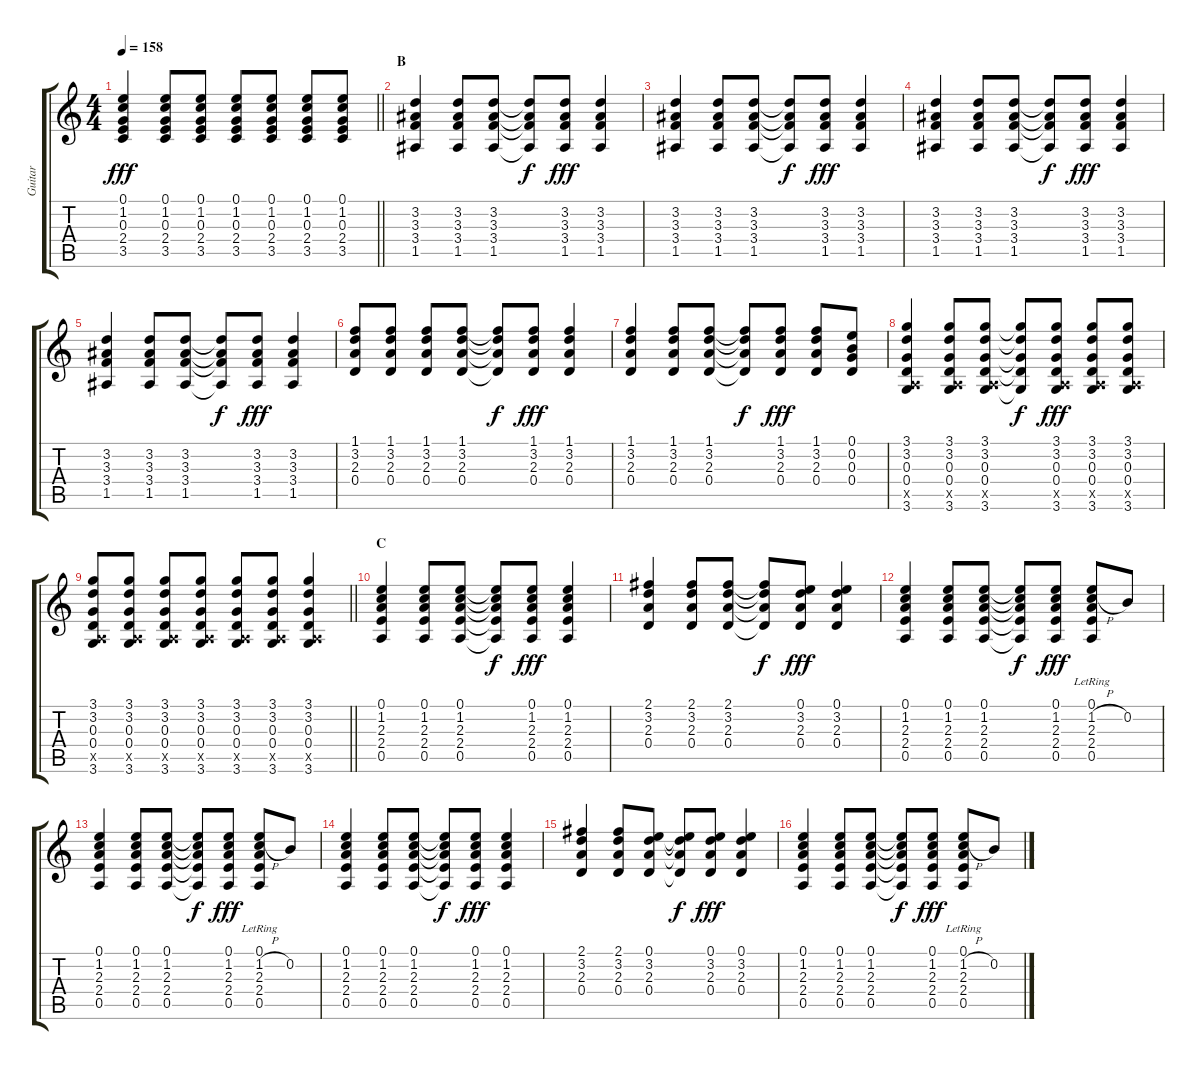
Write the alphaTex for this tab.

\track ("Guitar" "Guitar") {instrument acousticguitarsteel}
\staff {score tabs}
\tuning (E4 B3 G3 D3 A2 E2) {hide}
\ts (4 4)
\tempo 158
\clef g2
\barLineRight lightlight
\ks c
(0.1 1.2 0.3 2.4 3.5).4{dy fff} (0.1 1.2 0.3 2.4 3.5).8 (0.1 1.2 0.3 2.4 3.5).8 (0.1 1.2 0.3 2.4 3.5).8 (0.1 1.2 0.3 2.4 3.5).8 (0.1 1.2 0.3 2.4 3.5).8 (0.1 1.2 0.3 2.4 3.5).8 |
\section ("" "B")
(3.2 3.3 3.4 1.5).4 (3.2 3.3 3.4 1.5).8 (3.2 3.3 3.4 1.5).8 (3.2{t} 3.3{t} 3.4{t} 1.5{t}).8{dy f} (3.2 3.3 3.4 1.5).8{dy fff} (3.2 3.3 3.4 1.5).4 |
(3.2 3.3 3.4 1.5).4 (3.2 3.3 3.4 1.5).8 (3.2 3.3 3.4 1.5).8 (3.2{t} 3.3{t} 3.4{t} 1.5{t}).8{dy f} (3.2 3.3 3.4 1.5).8{dy fff} (3.2 3.3 3.4 1.5).4 |
(3.2 3.3 3.4 1.5).4 (3.2 3.3 3.4 1.5).8 (3.2 3.3 3.4 1.5).8 (3.2{t} 3.3{t} 3.4{t} 1.5{t}).8{dy f} (3.2 3.3 3.4 1.5).8{dy fff} (3.2 3.3 3.4 1.5).4 |
(3.2 3.3 3.4 1.5).4 (3.2 3.3 3.4 1.5).8 (3.2 3.3 3.4 1.5).8 (3.2{t} 3.3{t} 3.4{t} 1.5{t}).8{dy f} (3.2 3.3 3.4 1.5).8{dy fff} (3.2 3.3 3.4 1.5).4 |
(1.1 3.2 2.3 0.4).8 (1.1 3.2 2.3 0.4).8 (1.1 3.2 2.3 0.4).8 (1.1 3.2 2.3 0.4).8 (1.1{t} 3.2{t} 2.3{t} 0.4{t}).8{dy f} (1.1 3.2 2.3 0.4).8{dy fff} (1.1 3.2 2.3 0.4).4 |
(1.1 3.2 2.3 0.4).4 (1.1 3.2 2.3 0.4).8 (1.1 3.2 2.3 0.4).8 (1.1{t} 3.2{t} 2.3{t} 0.4{t}).8{dy f} (1.1 3.2 2.3 0.4).8{dy fff} (1.1 3.2 2.3 0.4).8 (0.1 0.2 0.3 0.4).8 |
(3.1 3.2 0.3 0.4 0.5{x} 3.6).4 (3.1 3.2 0.3 0.4 0.5{x} 3.6).8 (3.1 3.2 0.3 0.4 0.5{x} 3.6).8 (3.1{t} 3.2{t} 0.3{t} 0.4{t} 3.6{t}).8{dy f} (3.1 3.2 0.3 0.4 0.5{x} 3.6).8{dy fff} (3.1 3.2 0.3 0.4 0.5{x} 3.6).8 (3.1 3.2 0.3 0.4 0.5{x} 3.6).8 |
\barLineRight lightlight
(3.1 3.2 0.3 0.4 0.5{x} 3.6).8 (3.1 3.2 0.3 0.4 0.5{x} 3.6).8 (3.1 3.2 0.3 0.4 0.5{x} 3.6).8 (3.1 3.2 0.3 0.4 0.5{x} 3.6).8 (3.1 3.2 0.3 0.4 0.5{x} 3.6).8 (3.1 3.2 0.3 0.4 0.5{x} 3.6).8 (3.1 3.2 0.3 0.4 0.5{x} 3.6).4 |
\section ("" "C")
(0.1 1.2 2.3 2.4 0.5).4 (0.1 1.2 2.3 2.4 0.5).8 (0.1 1.2 2.3 2.4 0.5).8 (0.1{t} 1.2{t} 2.3{t} 2.4{t} 0.5{t}).8{dy f} (0.1 1.2 2.3 2.4 0.5).8{dy fff} (0.1 1.2 2.3 2.4 0.5).4 |
(2.1 3.2 2.3 0.4).4 (2.1 3.2 2.3 0.4).8 (2.1 3.2 2.3 0.4).8 (2.1{t} 3.2{t} 2.3{t} 0.4{t}).8{dy f} (0.1 3.2 2.3 0.4).8{dy fff} (0.1 3.2 2.3 0.4).4 |
(0.1 1.2 2.3 2.4 0.5).4 (0.1 1.2 2.3 2.4 0.5).8 (0.1 1.2 2.3 2.4 0.5).8 (0.1{t} 1.2{t} 2.3{t} 2.4{t} 0.5{t}).8{dy f} (0.1 1.2 2.3 2.4 0.5).8{dy fff} (0.1{lr} 1.2{h} 2.3{lr} 2.4{lr} 0.5{lr}).8 0.2.8 |
(0.1 1.2 2.3 2.4 0.5).4 (0.1 1.2 2.3 2.4 0.5).8 (0.1 1.2 2.3 2.4 0.5).8 (0.1{t} 1.2{t} 2.3{t} 2.4{t} 0.5{t}).8{dy f} (0.1 1.2 2.3 2.4 0.5).8{dy fff} (0.1{lr} 1.2{h} 2.3{lr} 2.4{lr} 0.5{lr}).8 0.2.8 |
(0.1 1.2 2.3 2.4 0.5).4 (0.1 1.2 2.3 2.4 0.5).8 (0.1 1.2 2.3 2.4 0.5).8 (0.1{t} 1.2{t} 2.3{t} 2.4{t} 0.5{t}).8{dy f} (0.1 1.2 2.3 2.4 0.5).8{dy fff} (0.1 1.2 2.3 2.4 0.5).4 |
(2.1 3.2 2.3 0.4).4 (2.1 3.2 2.3 0.4).8 (0.1 3.2 2.3 0.4).8 (0.1{t} 3.2{t} 2.3{t} 0.4{t}).8{dy f} (0.1 3.2 2.3 0.4).8{dy fff} (0.1 3.2 2.3 0.4).4 |
(0.1 1.2 2.3 2.4 0.5).4 (0.1 1.2 2.3 2.4 0.5).8 (0.1 1.2 2.3 2.4 0.5).8 (0.1{t} 1.2{t} 2.3{t} 2.4{t} 0.5{t}).8{dy f} (0.1 1.2 2.3 2.4 0.5).8{dy fff} (0.1{lr} 1.2{h} 2.3{lr} 2.4{lr} 0.5{lr}).8 0.2.8
